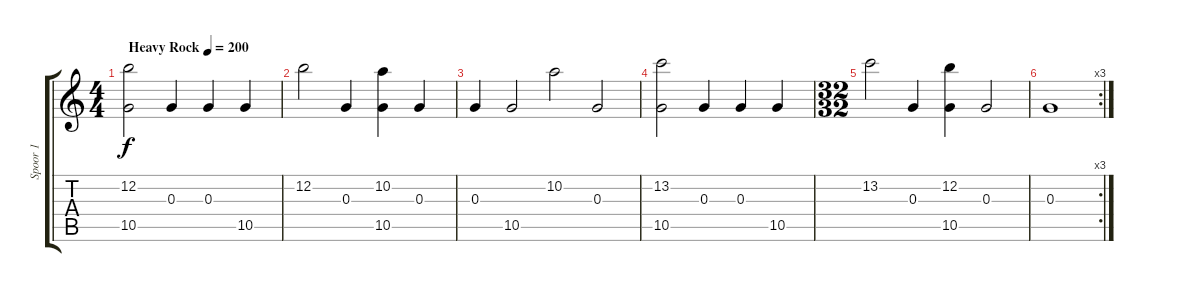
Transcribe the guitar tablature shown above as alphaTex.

\track ("Spoor 1" "Spoor 1") {instrument acousticguitarsteel}
\staff {score tabs}
\tuning (E4 B3 G3 D3 A2 E2) {hide}
\ts (4 4)
\tempo (200 "Heavy Rock")
\tempo 140
\tempo (200 "Heavy Rock")
\clef g2
\ks c
(12.2 10.5).2{dy f instrument acousticguitarsteel} 0.3.4 0.3.4 10.5.4 |
12.2.2 0.3.4 (10.2 10.5).4 0.3.4 |
0.3.4 10.5.2 10.2.2 0.3.2 |
(13.2 10.5).2 0.3.4 0.3.4 10.5.4 |
\ts (32 32)
13.2.2 0.3.4 (12.2 10.5).4 0.3.2 |
\rc 3
0.3.1
